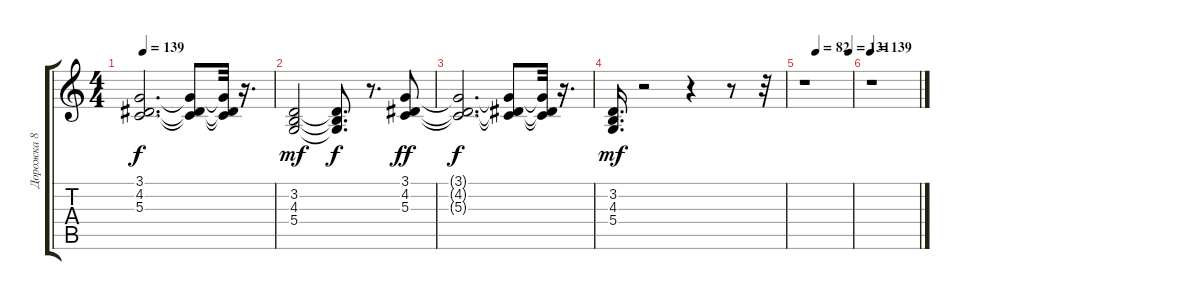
\track ("Дорожка 8" "Дорожка 8") {instrument synthstrings1}
\staff {score tabs}
\tuning (E4 B3 G3 D3 A2 E2) {hide}
\ts (4 4)
\tempo 139
\clef g2
\ks c
(3.1{t} 4.2{t} 5.3{t}).2{d dy f} (3.1{t} 4.2{t} 5.3{t}).8 (3.1{t} 4.2{t} 5.3{t}).32 r.16{d} |
(3.2 4.3 5.4).2{dy mf} (3.2{t} 4.3{t} 5.4{t}).8{d dy f} r.8{d} (3.1 4.2 5.3).8{dy ff} |
(3.1{t} 4.2{t} 5.3{t}).2{d dy f} (3.1{t} 4.2{t} 5.3{t}).8 (3.1{t} 4.2{t} 5.3{t}).32 r.16{d} |
(3.2 4.3 5.4).16{d dy mf} r.2 r.4 r.8 r.32 |
\tempo (82 0.25)
\tempo (131 0.9375)
r.1 |
\tempo 139
r.1
